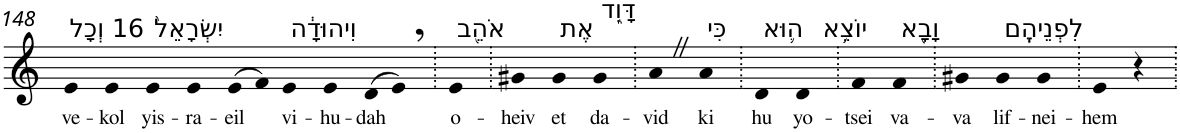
**kern	**text
*part1	*part1
*staff1	*staff1
*I"Piano	*
*I'Pno	*
!!LO:PB:g=z
*clefG2	*
*k[]	*
=148	=148
!LO:TX:a:t=16 וְכָל	!
!	!LO:LY:b
4e	ve-
!	!LO:LY:b
4e	-kol
!LO:TX:a:t=יִשְׂרָאֵל֙	!
!	!LO:LY:b
4e	yis-
!	!LO:LY:b
4e	-ra-
!	!LO:LY:b
(>8e	-eil
8f)	.
!LO:TX:a:t=וִיהוּדָ֔ה	!
!	!LO:LY:b
4e	vi-
!	!LO:LY:b
4e	-hu-
!	!LO:LY:b
(>8d	-dah
8e,)	.
=149.	=149.
!LO:TX:a:t=אֹהֵ֖ב	!
!	!LO:LY:b
4e	o-
=150.	=150.
!	!LO:LY:b
4g#X	-heiv
!LO:TX:a:t=אֶת	!
!	!LO:LY:b
4g#	et
!LO:TX:a:t=דָּוִ֑ד	!
!	!LO:LY:b
4g#	da-
=151.	=151.
!	!LO:LY:b
4aZ	-vid
!LO:TX:a:t=כִּי	!
!	!LO:LY:b
4a	ki
=152.	=152.
!LO:TX:a:t=ה֛וּא	!
!	!LO:LY:b
4d	hu
!LO:TX:a:t=יוֹצֵ֥א	!
!	!LO:LY:b
4d	yo-
=153.	=153.
!	!LO:LY:b
4f	-tsei
!LO:TX:a:t=וָבָ֖א	!
!	!LO:LY:b
4f	va-
=154.	=154.
!	!LO:LY:b
4g#X	-va
!LO:TX:a:t=לִפְנֵיהֶֽם	!
!	!LO:LY:b
4g#	lif-
!	!LO:LY:b
4g#	-nei-
=155.	=155.
!	!LO:LY:b
4e	-hem
4r	.
=.	=.
*-	*-
